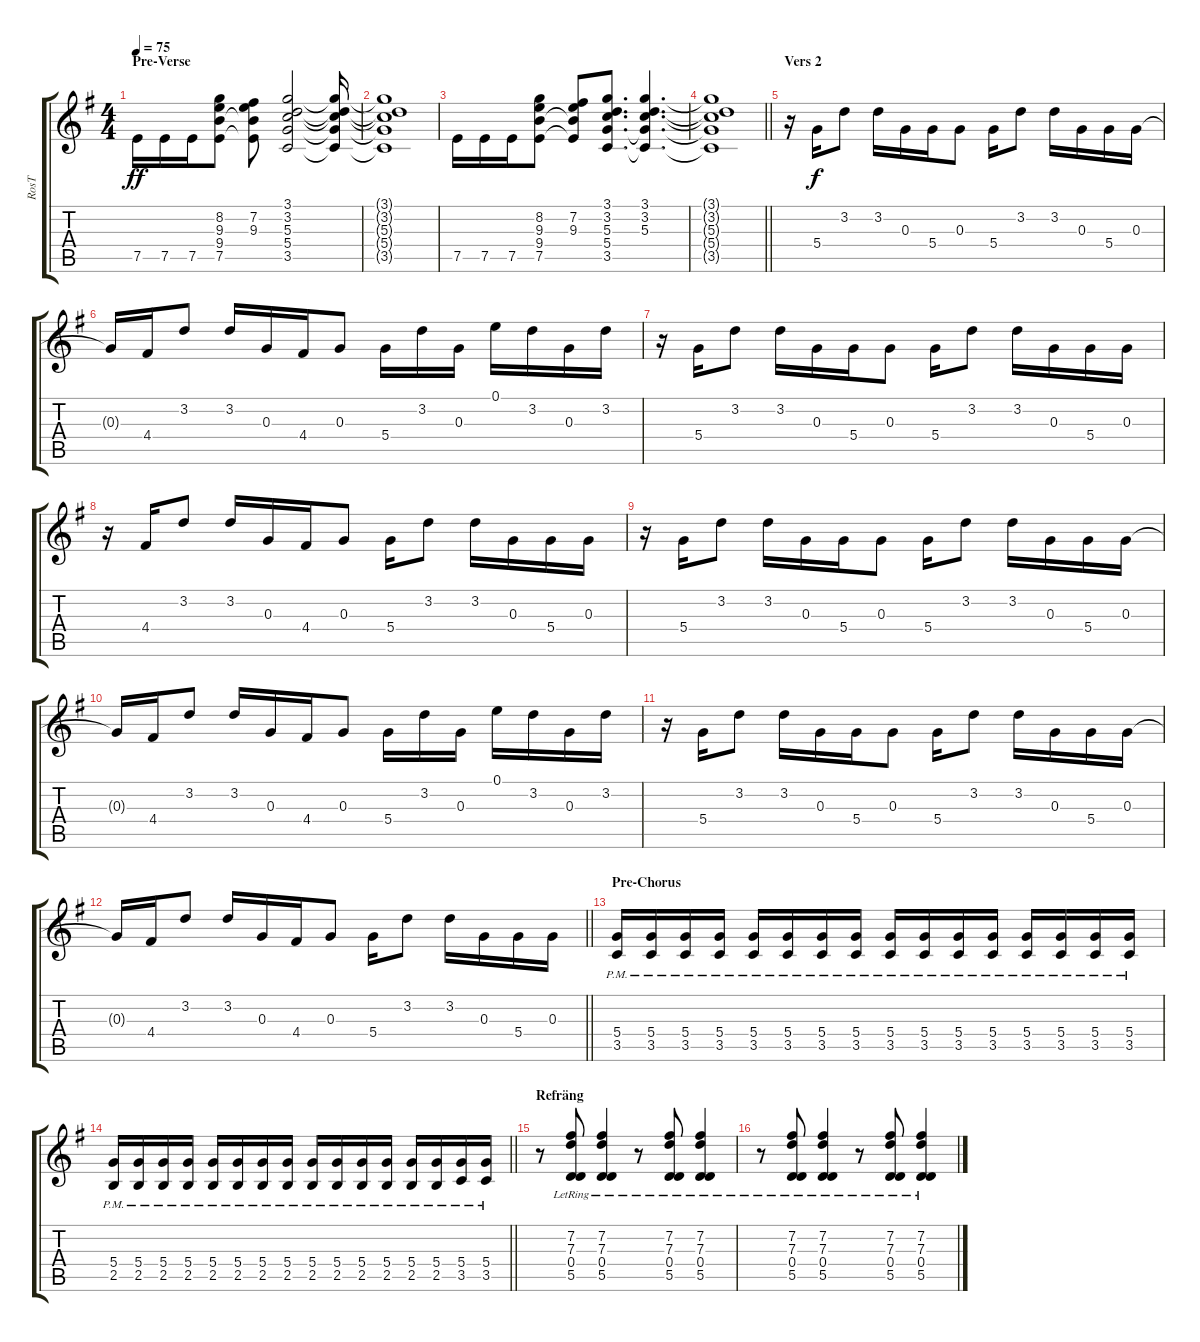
\track ("RosT" "RosT") {instrument acousticguitarsteel}
\staff {score tabs}
\tuning (E4 B3 G3 D3 A2 D2) {hide}
\ts (4 4)
\section ("" "Pre-Verse")
\tempo 75
\clef g2
\ks g
7.5.16{dy ff volume 11} 7.5.16 7.5.16 (8.2 9.3 9.4 7.5).8 (7.2 9.3 9.4{t} 7.5{t}).8 (3.1 3.2 5.3 5.4 3.5).2 (3.1{t} 3.2{t} 5.3{t} 5.4{t} 3.5{t}).16 |
(3.1{t} 3.2{t} 5.3{t} 5.4{t} 3.5{t}).1 |
7.5.16 7.5.16 7.5.16 (8.2 9.3 9.4 7.5).8 (7.2 9.3 9.4{t} 7.5{t}).8 (3.1 3.2 5.3 5.4 3.5).8{d} (3.1 3.2 5.3 5.4{t} 3.5{t}).4{d} |
\barLineRight lightlight
(3.1{t} 3.2{t} 5.3{t} 5.4{t} 3.5{t}).1 |
\section ("" "Vers 2")
r.16{volume 10} 5.4.16{dy f} 3.2.8 3.2.16 0.3.16 5.4.16 0.3.8 5.4.16 3.2.8 3.2.16 0.3.16 5.4.16 0.3.16 |
0.3{t}.16 4.4.16 3.2.8 3.2.16 0.3.16 4.4.16 0.3.8 5.4.16 3.2.16 0.3.16 0.1.16 3.2.16 0.3.16 3.2.16 |
r.16 5.4.16 3.2.8 3.2.16 0.3.16 5.4.16 0.3.8 5.4.16 3.2.8 3.2.16 0.3.16 5.4.16 0.3.16 |
r.16 4.4.16 3.2.8 3.2.16 0.3.16 4.4.16 0.3.8 5.4.16 3.2.8 3.2.16 0.3.16 5.4.16 0.3.16 |
r.16 5.4.16 3.2.8 3.2.16 0.3.16 5.4.16 0.3.8 5.4.16 3.2.8 3.2.16 0.3.16 5.4.16 0.3.16 |
0.3{t}.16 4.4.16 3.2.8 3.2.16 0.3.16 4.4.16 0.3.8 5.4.16 3.2.16 0.3.16 0.1.16 3.2.16 0.3.16 3.2.16 |
r.16 5.4.16 3.2.8 3.2.16 0.3.16 5.4.16 0.3.8 5.4.16 3.2.8 3.2.16 0.3.16 5.4.16 0.3.16 |
\barLineRight lightlight
0.3{t}.16 4.4.16 3.2.8 3.2.16 0.3.16 4.4.16 0.3.8 5.4.16 3.2.8 3.2.16 0.3.16 5.4.16 0.3.16 |
\section ("" "Pre-Chorus")
(5.4{pm} 3.5{pm}).16{volume 11 instrument distortionguitar} (5.4{pm} 3.5{pm}).16 (5.4{pm} 3.5{pm}).16 (5.4{pm} 3.5{pm}).16 (5.4{pm} 3.5{pm}).16 (5.4{pm} 3.5{pm}).16 (5.4{pm} 3.5{pm}).16 (5.4{pm} 3.5{pm}).16 (5.4{pm} 3.5{pm}).16 (5.4{pm} 3.5{pm}).16 (5.4{pm} 3.5{pm}).16 (5.4{pm} 3.5{pm}).16 (5.4{pm} 3.5{pm}).16 (5.4{pm} 3.5{pm}).16 (5.4{pm} 3.5{pm}).16 (5.4{pm} 3.5{pm}).16 |
\barLineRight lightlight
(5.4{pm} 2.5{pm}).16 (5.4{pm} 2.5{pm}).16 (5.4{pm} 2.5{pm}).16 (5.4{pm} 2.5{pm}).16 (5.4{pm} 2.5{pm}).16 (5.4{pm} 2.5{pm}).16 (5.4{pm} 2.5{pm}).16 (5.4{pm} 2.5{pm}).16 (5.4{pm} 2.5{pm}).16 (5.4{pm} 2.5{pm}).16 (5.4{pm} 2.5{pm}).16 (5.4{pm} 2.5{pm}).16 (5.4{pm} 2.5{pm}).16 (5.4{pm} 2.5{pm}).16 (5.4{pm} 3.5{pm}).16 (5.4{pm} 3.5{pm}).16 |
\section ("" "Refräng")
r.8{volume 8 instrument acousticguitarsteel} (7.2{lr} 7.3{lr} 0.4{lr} 5.5).8 (7.2{lr} 7.3{lr} 0.4{lr} 5.5).4 r.8 (7.2{lr} 7.3{lr} 0.4{lr} 5.5).8 (7.2{lr} 7.3{lr} 0.4{lr} 5.5).4 |
r.8{volume 8 instrument acousticguitarsteel} (7.2{lr} 7.3{lr} 0.4{lr} 5.5).8 (7.2{lr} 7.3{lr} 0.4{lr} 5.5).4 r.8 (7.2{lr} 7.3{lr} 0.4{lr} 5.5).8 (7.2{lr} 7.3{lr} 0.4{lr} 5.5).4
